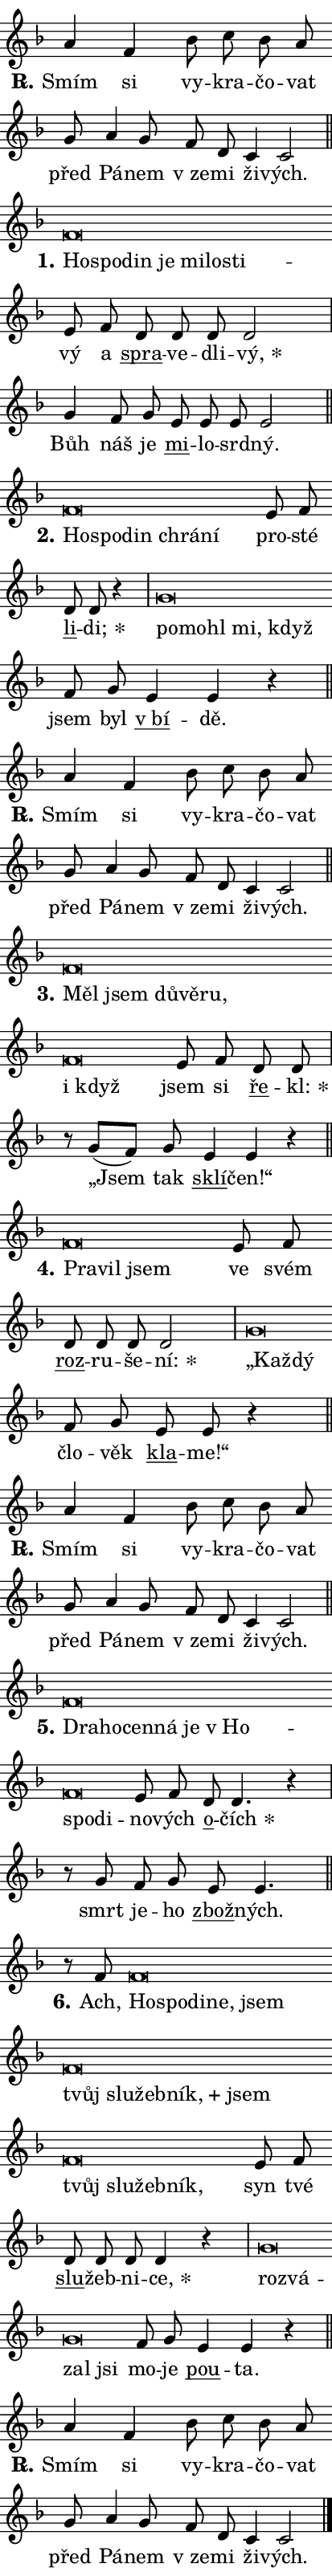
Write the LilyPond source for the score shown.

\version "2.24.0"
\header { tagline = "" }
\paper {
  indent = 0\cm
  top-margin = 0\cm
  right-margin = 0\cm
  bottom-margin = 0\cm
  left-margin = 0\cm
  paper-width = 7\cm
  page-breaking = #ly:one-page-breaking
  system-system-spacing.basic-distance = #11
  score-system-spacing.basic-distance = #11
  ragged-last = ##f
}


%% Author: Thomas Morley
%% https://lists.gnu.org/archive/html/lilypond-user/2020-05/msg00002.html
#(define (line-position grob)
"Returns position of @var[grob} in current system:
   @code{'start}, if at first time-step
   @code{'end}, if at last time-step
   @code{'middle} otherwise
"
  (let* ((col (ly:item-get-column grob))
         (ln (ly:grob-object col 'left-neighbor))
         (rn (ly:grob-object col 'right-neighbor))
         (col-to-check-left (if (ly:grob? ln) ln col))
         (col-to-check-right (if (ly:grob? rn) rn col))
         (break-dir-left
           (and
             (ly:grob-property col-to-check-left 'non-musical #f)
             (ly:item-break-dir col-to-check-left)))
         (break-dir-right
           (and
             (ly:grob-property col-to-check-right 'non-musical #f)
             (ly:item-break-dir col-to-check-right))))
        (cond ((eqv? 1 break-dir-left) 'start)
              ((eqv? -1 break-dir-right) 'end)
              (else 'middle))))

#(define (tranparent-at-line-position vctor)
  (lambda (grob)
  "Relying on @code{line-position} select the relevant enry from @var{vctor}.
Used to determine transparency,"
    (case (line-position grob)
      ((end) (not (vector-ref vctor 0)))
      ((middle) (not (vector-ref vctor 1)))
      ((start) (not (vector-ref vctor 2))))))

noteHeadBreakVisibility =
#(define-music-function (break-visibility)(vector?)
"Makes @code{NoteHead}s transparent relying on @var{break-visibility}"
#{
  \override NoteHead.transparent =
    #(tranparent-at-line-position break-visibility)
#})

#(define delete-ledgers-for-transparent-note-heads
  (lambda (grob)
    "Reads whether a @code{NoteHead} is transparent.
If so this @code{NoteHead} is removed from @code{'note-heads} from
@var{grob}, which is supposed to be @code{LedgerLineSpanner}.
As a result ledgers are not printed for this @code{NoteHead}"
    (let* ((nhds-array (ly:grob-object grob 'note-heads))
           (nhds-list
             (if (ly:grob-array? nhds-array)
                 (ly:grob-array->list nhds-array)
                 '()))
           ;; Relies on the transparent-property being done before
           ;; Staff.LedgerLineSpanner.after-line-breaking is executed.
           ;; This is fragile ...
           (to-keep
             (remove
               (lambda (nhd)
                 (ly:grob-property nhd 'transparent #f))
               nhds-list)))
      ;; TODO find a better method to iterate over grob-arrays, similiar
      ;; to filter/remove etc for lists
      ;; For now rebuilt from scratch
      (set! (ly:grob-object grob 'note-heads)  '())
      (for-each
        (lambda (nhd)
          (ly:pointer-group-interface::add-grob grob 'note-heads nhd))
        to-keep))))

hideNotes = {
  \noteHeadBreakVisibility #begin-of-line-visible
}
unHideNotes = {
  \noteHeadBreakVisibility #all-visible
}

% work-around for resetting accidentals
% https://lilypond.org/doc/v2.23/Documentation/notation/displaying-rhythms#unmetered-music
cadenzaMeasure = {
  \cadenzaOff
  \partial 1024 s1024
  \cadenzaOn
}

#(define-markup-command (accent layout props text) (markup?)
  "Underline accented syllable"
  (interpret-markup layout props
    #{\markup \override #'(offset . 4.3) \underline { #text }#}))

responsum = \markup \concat {
  "R" \hspace #-1.05 \path #0.1 #'((moveto 0 0.07) (lineto 0.9 0.8)) \hspace #0.05 "."
}

\layout {
    \context {
        \Staff
        \remove "Time_signature_engraver"
        \override LedgerLineSpanner.after-line-breaking = #delete-ledgers-for-transparent-note-heads
    }
    \context {
        \Voice {
            \override NoteHead.output-attributes = #'((class . "notehead"))
            \override Hairpin.height = #0.55
        }
    }
    \context {
        \Lyrics {
            \override StanzaNumber.output-attributes = #'((class . "stanzanumber"))
            \override LyricSpace.minimum-distance = #0.9
            \override LyricText.font-name = #"TeX Gyre Schola"
            \override LyricText.font-size = 1
            \override StanzaNumber.font-name = #"TeX Gyre Schola Bold"
            \override StanzaNumber.font-size = 1
        }
    }
}

% magnetic-lyrics.ily
%
%   written by
%     Jean Abou Samra <jean@abou-samra.fr>
%     Werner Lemberg <wl@gnu.org>
%
%   adapted by
%     Jiri Hon <jiri.hon@gmail.com>
%
% Version 2022-Apr-15

% https://www.mail-archive.com/lilypond-user@gnu.org/msg149350.html

#(define (Left_hyphen_pointer_engraver context)
   "Collect syllable-hyphen-syllable occurrences in lyrics and store
them in properties.  This engraver only looks to the left.  For
example, if the lyrics input is @code{foo -- bar}, it does the
following.

@itemize @bullet
@item
Set the @code{text} property of the @code{LyricHyphen} grob between
@q{foo} and @q{bar} to @code{foo}.

@item
Set the @code{left-hyphen} property of the @code{LyricText} grob with
text @q{foo} to the @code{LyricHyphen} grob between @q{foo} and
@q{bar}.
@end itemize

Use this auxiliary engraver in combination with the
@code{lyric-@/text::@/apply-@/magnetic-@/offset!} hook."
   (let ((hyphen #f)
         (text #f))
     (make-engraver
      (acknowledgers
       ((lyric-syllable-interface engraver grob source-engraver)
        (set! text grob)))
      (end-acknowledgers
       ((lyric-hyphen-interface engraver grob source-engraver)
        ;(when (not (grob::has-interface grob 'lyric-space-interface))
          (set! hyphen grob)));)
      ((stop-translation-timestep engraver)
       (when (and text hyphen)
         (ly:grob-set-object! text 'left-hyphen hyphen))
       (set! text #f)
       (set! hyphen #f)))))

#(define (lyric-text::apply-magnetic-offset! grob)
   "If the space between two syllables is less than the value in
property @code{LyricText@/.details@/.squash-threshold}, move the right
syllable to the left so that it gets concatenated with the left
syllable.

Use this function as a hook for
@code{LyricText@/.after-@/line-@/breaking} if the
@code{Left_@/hyphen_@/pointer_@/engraver} is active."
   (let ((hyphen (ly:grob-object grob 'left-hyphen #f)))
     (when hyphen
       (let ((left-text (ly:spanner-bound hyphen LEFT)))
         (when (grob::has-interface left-text 'lyric-syllable-interface)
           (let* ((common (ly:grob-common-refpoint grob left-text X))
                  (this-x-ext (ly:grob-extent grob common X))
                  (left-x-ext
                   (begin
                     ;; Trigger magnetism for left-text.
                     (ly:grob-property left-text 'after-line-breaking)
                     (ly:grob-extent left-text common X)))
                  ;; `delta` is the gap width between two syllables.
                  (delta (- (interval-start this-x-ext)
                            (interval-end left-x-ext)))
                  (details (ly:grob-property grob 'details))
                  (threshold (assoc-get 'squash-threshold details 0.2)))
             (when (< delta threshold)
               (let* (;; We have to manipulate the input text so that
                      ;; ligatures crossing syllable boundaries are not
                      ;; disabled.  For languages based on the Latin
                      ;; script this is essentially a beautification.
                      ;; However, for non-Western scripts it can be a
                      ;; necessity.
                      (lt (ly:grob-property left-text 'text))
                      (rt (ly:grob-property grob 'text))
                      (is-space (grob::has-interface hyphen 'lyric-space-interface))
                      (space (if is-space " " ""))
                      (space-markup (grob-interpret-markup grob " "))
                      (space-size (interval-length (ly:stencil-extent space-markup X)))
                      (extra-delta (if is-space space-size 0))
                      ;; Append new syllable.
                      (ltrt-space (if (and (string? lt) (string? rt))
                                (string-append lt space rt)
                                (make-concat-markup (list lt space rt))))
                      ;; Right-align `ltrt` to the right side.
                      (ltrt-space-markup (grob-interpret-markup
                               grob
                               (make-translate-markup
                                (cons (interval-length this-x-ext) 0)
                                (make-right-align-markup ltrt-space)))))
                 (begin
                   ;; Don't print `left-text`.
                   (ly:grob-set-property! left-text 'stencil #f)
                   ;; Set text and stencil (which holds all collected
                   ;; syllables so far) and shift it to the left.
                   (ly:grob-set-property! grob 'text ltrt-space)
                   (ly:grob-set-property! grob 'stencil ltrt-space-markup)
                   (ly:grob-translate-axis! grob (- (- delta extra-delta)) X))))))))))


#(define (lyric-hyphen::displace-bounds-first grob)
   ;; Make very sure this callback isn't triggered too early.
   (let ((left (ly:spanner-bound grob LEFT))
         (right (ly:spanner-bound grob RIGHT)))
     (ly:grob-property left 'after-line-breaking)
     (ly:grob-property right 'after-line-breaking)
     (ly:lyric-hyphen::print grob)))

squashThreshold = #0.4

\layout {
  \context {
    \Lyrics
    \consists #Left_hyphen_pointer_engraver
    \override LyricText.after-line-breaking =
      #lyric-text::apply-magnetic-offset!
    \override LyricHyphen.stencil = #lyric-hyphen::displace-bounds-first
    \override LyricText.details.squash-threshold = \squashThreshold
    \override LyricHyphen.minimum-distance = 0
    \override LyricHyphen.minimum-length = \squashThreshold
  }
}

squash = \override LyricText.details.squash-threshold = 9999
unSquash = \override LyricText.details.squash-threshold = \squashThreshold

left = \override LyricText.self-alignment-X = #LEFT
unLeft = \revert LyricText.self-alignment-X

starOffset = #(lambda (grob) 
                (let ((x_offset (ly:self-alignment-interface::aligned-on-x-parent grob)))
                  (if (= x_offset 0) 0 (+ x_offset 1.2))))

star = #(define-music-function (syllable)(string?)
"Append star separator at the end of a syllable"
#{
  \once \override LyricText.X-offset = #starOffset
  \lyricmode { \markup {
    #syllable
    \override #'((font-name . "TeX Gyre Schola Bold")) \hspace #0.2 \lower #0.65 \larger "*"
  } }
#})

starAccent = #(define-music-function (syllable)(string?)
"Append star separator at the end of a syllable and make accent"
#{
  \once \override LyricText.X-offset = #starOffset
  \lyricmode { \markup {
    \accent #syllable
    \override #'((font-name . "TeX Gyre Schola Bold")) \hspace #0.2 \lower #0.65 \larger "*"
  } }
#})

breath = #(define-music-function (syllable)(string?)
"Append breathing indicator at the end of a syllable"
#{
  \lyricmode { \markup { #syllable "+" } }
#})

optionalBreath = #(define-music-function (syllable)(string?)
"Append optional breathing indicator at the end of a syllable"
#{
  \lyricmode { \markup { #syllable "(+)" } }
#})


\score {
    <<
        \new Voice = "melody" { \cadenzaOn \key f \major \relative { a'4 f \bar "" bes8 c bes a \bar "" g a4 g8 \bar "" f d \bar "" c4 c2 \cadenzaMeasure \bar "||" \break } }
        \new Lyrics \lyricsto "melody" { \lyricmode { \set stanza = \responsum
Smím si vy -- kra -- čo -- vat před Pá -- nem "v ze" -- mi ži -- vých. } }
    >>
    \layout {}
}

\score {
    <<
        \new Voice = "melody" { \cadenzaOn \key f \major \relative { f'\breve*1/16 \hideNotes \breve*1/16 \bar "" \breve*1/16 \bar "" \breve*1/16 \bar "" \breve*1/16 \bar "" \breve*1/16 \breve*1/16 \bar "" \unHideNotes e8 f \bar "" d d d d2 \cadenzaMeasure \bar "|" g4 f8 g \bar "" e e e e2 \cadenzaMeasure \bar "||" \break } }
        \new Lyrics \lyricsto "melody" { \lyricmode { \set stanza = "1."
\left Ho -- \squash spo -- din je mi -- lo -- sti -- \unLeft \unSquash vý a \markup \accent spra -- ve -- dli -- \star vý, Bůh náš je \markup \accent mi -- lo -- srd -- ný. } }
    >>
    \layout {}
}

\score {
    <<
        \new Voice = "melody" { \cadenzaOn \key f \major \relative { f'\breve*1/16 \hideNotes \breve*1/16 \bar "" \breve*1/16 \bar "" \breve*1/16 \breve*1/16 \bar "" \unHideNotes e8 f \bar "" d8 d r4 \cadenzaMeasure \bar "|" g\breve*1/16 \hideNotes \breve*1/16 \bar "" \breve*1/16 \bar "" \breve*1/16 \breve*1/16 \bar "" \unHideNotes f8 g \bar "" e4 e r \cadenzaMeasure \bar "||" \break } }
        \new Lyrics \lyricsto "melody" { \lyricmode { \set stanza = "2."
\left Ho -- \squash spo -- din chrá -- ní \unLeft \unSquash pro -- sté \markup \accent li -- \star di; \left po -- \squash mo -- hl mi, když \unLeft \unSquash jsem byl \markup \accent "v bí" -- dě. } }
    >>
    \layout {}
}

\score {
    <<
        \new Voice = "melody" { \cadenzaOn \key f \major \relative { a'4 f \bar "" bes8 c bes a \bar "" g a4 g8 \bar "" f d \bar "" c4 c2 \cadenzaMeasure \bar "||" \break } }
        \new Lyrics \lyricsto "melody" { \lyricmode { \set stanza = \responsum
Smím si vy -- kra -- čo -- vat před Pá -- nem "v ze" -- mi ži -- vých. } }
    >>
    \layout {}
}

\score {
    <<
        \new Voice = "melody" { \cadenzaOn \key f \major \relative { f'\breve*1/16 \hideNotes \breve*1/16 \bar "" \breve*1/16 \bar "" \breve*1/16 \bar "" \breve*1/16 \bar "" \breve*1/16 \breve*1/16 \bar "" \unHideNotes e8 f \bar "" d8 d \cadenzaMeasure \bar "|" r8 g8[( f8)] g \bar "" e4 e r \cadenzaMeasure \bar "||" \break } }
        \new Lyrics \lyricsto "melody" { \lyricmode { \set stanza = "3."
\left Měl \squash jsem dů -- vě -- ru, i když \unLeft \unSquash jsem si \markup \accent ře -- \star kl: „Jsem tak \markup \accent sklí -- čen!“ } }
    >>
    \layout {}
}

\score {
    <<
        \new Voice = "melody" { \cadenzaOn \key f \major \relative { f'\breve*1/16 \hideNotes \breve*1/16 \breve*1/16 \bar "" \unHideNotes e8 f \bar "" d d d d2 \cadenzaMeasure \bar "|" g\breve*1/16 \hideNotes \breve*1/16 \bar "" \unHideNotes f8 g \bar "" e8 e r4 \cadenzaMeasure \bar "||" \break } }
        \new Lyrics \lyricsto "melody" { \lyricmode { \set stanza = "4."
\left Pra -- \squash vil jsem \unLeft \unSquash ve svém \markup \accent roz -- ru -- še -- \star ní: \left „Kaž -- \squash dý \unLeft \unSquash člo -- věk \markup \accent kla -- me!“ } }
    >>
    \layout {}
}

\score {
    <<
        \new Voice = "melody" { \cadenzaOn \key f \major \relative { a'4 f \bar "" bes8 c bes a \bar "" g a4 g8 \bar "" f d \bar "" c4 c2 \cadenzaMeasure \bar "||" \break } }
        \new Lyrics \lyricsto "melody" { \lyricmode { \set stanza = \responsum
Smím si vy -- kra -- čo -- vat před Pá -- nem "v ze" -- mi ži -- vých. } }
    >>
    \layout {}
}

\score {
    <<
        \new Voice = "melody" { \cadenzaOn \key f \major \relative { f'\breve*1/16 \hideNotes \breve*1/16 \bar "" \breve*1/16 \bar "" \breve*1/16 \bar "" \breve*1/16 \bar "" \breve*1/16 \bar "" \breve*1/16 \breve*1/16 \bar "" \unHideNotes e8 f \bar "" d8 d4. r4 \cadenzaMeasure \bar "|" r8 g8 f8 g \bar "" e e4. \cadenzaMeasure \bar "||" \break } }
        \new Lyrics \lyricsto "melody" { \lyricmode { \set stanza = "5."
\left Dra -- \squash ho -- cen -- ná je "v Ho" -- spo -- di -- \unLeft \unSquash no -- vých \markup \accent o -- \star čích smrt je -- ho \markup \accent zbož -- ných. } }
    >>
    \layout {}
}

\score {
    <<
        \new Voice = "melody" { \cadenzaOn \key f \major \relative { r8 f'8 f\breve*1/16 \hideNotes \breve*1/16 \bar "" \breve*1/16 \bar "" \breve*1/16 \bar "" \breve*1/16 \bar "" \breve*1/16 \bar "" \breve*1/16 \bar "" \breve*1/16 \bar "" \breve*1/16 \bar "" \breve*1/16 \bar "" \breve*1/16 \bar "" \breve*1/16 \bar "" \breve*1/16 \breve*1/16 \bar "" \unHideNotes e8 f \bar "" d d d d4 r \cadenzaMeasure \bar "|" g\breve*1/16 \hideNotes \breve*1/16 \bar "" \breve*1/16 \breve*1/16 \bar "" \unHideNotes f8 g \bar "" e4 e r \cadenzaMeasure \bar "||" \break } }
        \new Lyrics \lyricsto "melody" { \lyricmode { \set stanza = "6."
Ach, \left Ho -- \squash spo -- di -- ne, jsem tvůj slu -- žeb -- \breath "ník," jsem tvůj slu -- žeb -- ník, \unLeft \unSquash syn tvé \markup \accent slu -- žeb -- ni -- \star ce, \left roz -- \squash vá -- zal jsi \unLeft \unSquash mo -- je \markup \accent pou -- ta. } }
    >>
    \layout {}
}

\score {
    <<
        \new Voice = "melody" { \cadenzaOn \key f \major \relative { a'4 f \bar "" bes8 c bes a \bar "" g a4 g8 \bar "" f d \bar "" c4 c2 \cadenzaMeasure \bar "||" \break } \bar "|." }
        \new Lyrics \lyricsto "melody" { \lyricmode { \set stanza = \responsum
Smím si vy -- kra -- čo -- vat před Pá -- nem "v ze" -- mi ži -- vých. } }
    >>
    \layout {}
}
